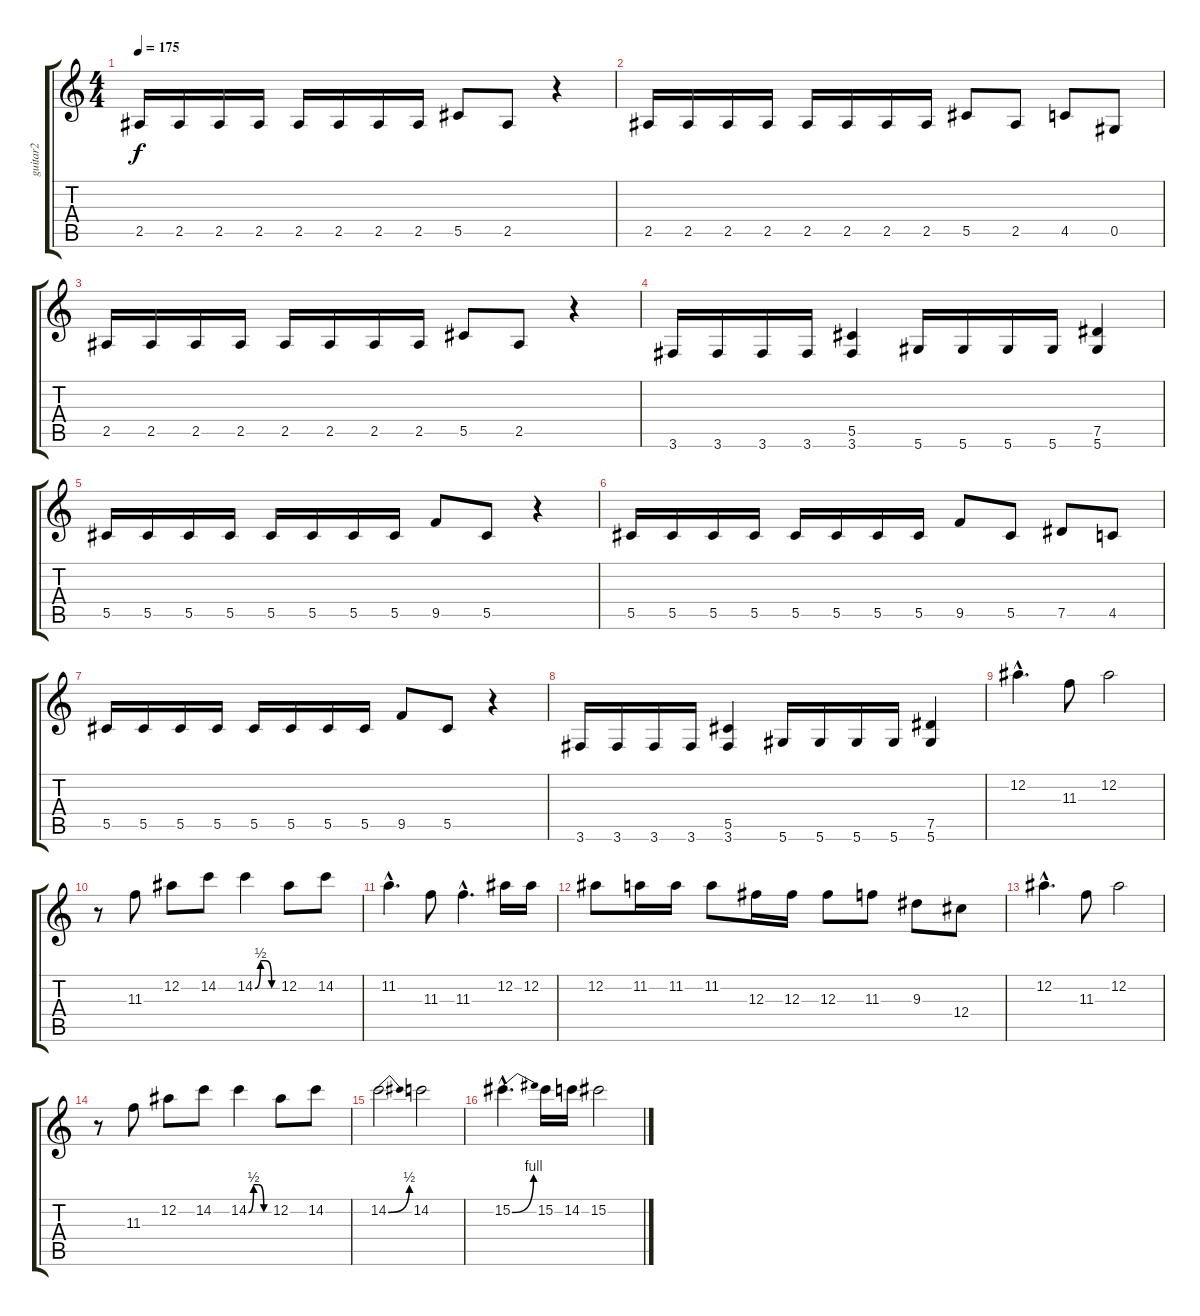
\track ("guitar2" "guitar2") {instrument distortionguitar}
\staff {score tabs}
\tuning (Eb4 Bb3 Gb3 Db3 Ab2 Eb2) {hide}
\ts (4 4)
\tempo 175
\clef g2
\ks c
2.5.16{dy f instrument distortionguitar} 2.5.16 2.5.16 2.5.16 2.5.16 2.5.16 2.5.16 2.5.16 5.5.8 2.5.8 r.4 |
2.5.16 2.5.16 2.5.16 2.5.16 2.5.16 2.5.16 2.5.16 2.5.16 5.5.8 2.5.8 4.5.8 0.5.8 |
2.5.16 2.5.16 2.5.16 2.5.16 2.5.16 2.5.16 2.5.16 2.5.16 5.5.8 2.5.8 r.4 |
3.6.16 3.6.16 3.6.16 3.6.16 (5.5 3.6).4 5.6.16 5.6.16 5.6.16 5.6.16 (7.5 5.6).4 |
5.5.16 5.5.16 5.5.16 5.5.16 5.5.16 5.5.16 5.5.16 5.5.16 9.5.8 5.5.8 r.4 |
5.5.16 5.5.16 5.5.16 5.5.16 5.5.16 5.5.16 5.5.16 5.5.16 9.5.8 5.5.8 7.5.8 4.5.8 |
5.5.16 5.5.16 5.5.16 5.5.16 5.5.16 5.5.16 5.5.16 5.5.16 9.5.8 5.5.8 r.4 |
3.6.16 3.6.16 3.6.16 3.6.16 (5.5 3.6).4 5.6.16 5.6.16 5.6.16 5.6.16 (7.5 5.6).4 |
12.2{hac}.4{d} 11.3.8 12.2.2 |
r.8 11.3.8 12.2.8 14.2.8 14.2{be (custom 0 0 15 2 30 2 45 0 60 0)}.4 12.2.8 14.2.8 |
11.2{hac}.4{d} 11.3.8 11.3{hac}.4{d} 12.2.16 12.2.16 |
12.2.8 11.2.16 11.2.16 11.2.8 12.3.16 12.3.16 12.3.8 11.3.8 9.3.8 12.4.8 |
12.2{hac}.4{d} 11.3.8 12.2.2 |
r.8 11.3.8 12.2.8 14.2.8 14.2{be (custom 0 0 15 2 30 2 45 0 60 0)}.4 12.2.8 14.2.8 |
14.2{be (bend 0 0 60 2)}.2 14.2.2 |
15.2{be (bend 0 0 60 4) hac}.4{d} 15.2.16 14.2.16 15.2.2
